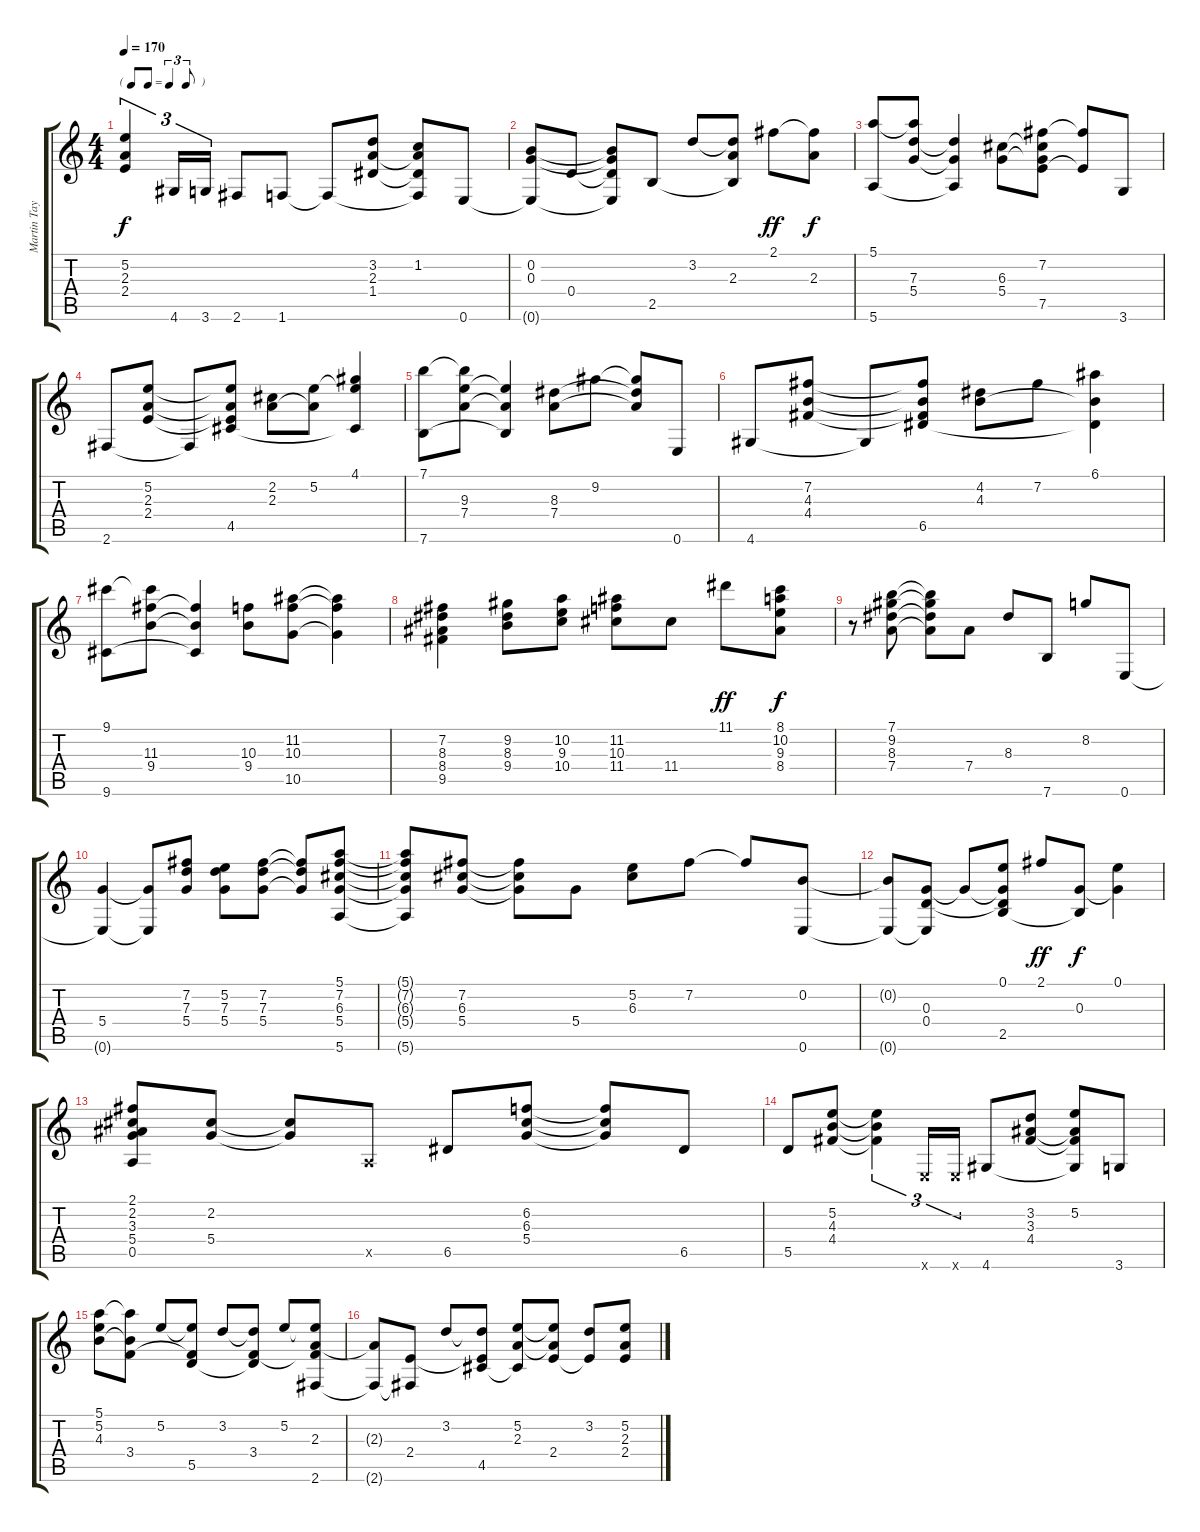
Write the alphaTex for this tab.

\track ("Martin Taylor" "Martin Tay") {instrument electricguitarjazz}
\staff {score tabs}
\tuning (E4 B3 G3 D3 A2 E2) {hide}
\ts (4 4)
\tf triplet8th
\tempo 170
\clef g2
\ks c
(5.2{t} 2.3{t} 2.4{t}).4{tu (3 2) dy f} 4.6.16{tu (3 2)} 3.6.16{tu (3 2)} 2.6.8 1.6.8 1.6{t}.8 (3.2 2.3 1.4).8 (1.2 2.3{t} 1.4{t} 1.6{t}).8 0.6.8 |
(0.2 0.3 0.6{t}).8 0.4.8 (0.2{t} 0.3{t} 0.4{t} 0.6{t}).8 2.5.8 3.2.8 (3.2{t} 2.3 2.5{t}).8 2.1.8{dy ff} (2.1{t} 2.3).8{dy f} |
(5.1 5.6).8 (5.1{t} 7.3 5.4).8 (7.3{t} 5.4{t} 5.6{t}).4 (6.3 5.4).8 (7.2 6.3{t} 5.4{t} 7.5).8 (7.2{t} 7.5{t}).8 3.6.8 |
2.6.8 (5.2 2.3 2.4).8 2.6{t}.8 (5.2{t} 2.3{t} 2.4{t} 4.5).8 (2.2 2.3).8 (5.2 2.3{t}).8 (4.1 5.2{t} 4.5{t}).4 |
(7.1 7.6).8 (7.1{t} 9.3 7.4).8 (9.3{t} 7.4{t} 7.6{t}).4 (8.3 7.4).8 9.2.8 (9.2{t} 8.3{t} 7.4{t}).8 0.6.8 |
4.6.8 (7.2 4.3 4.4).8 4.6{t}.8 (7.2{t} 4.3{t} 4.4{t} 6.5).8 (4.2 4.3).8 7.2.8 (6.1 4.3{t} 6.5{t}).4 |
(9.1 9.6).8 (9.1{t} 11.3 9.4).8 (11.3{t} 9.4{t} 9.6{t}).4 (10.3 9.4).8 (11.2 10.3 10.5).8 (11.2{t} 10.3{t} 10.5{t}).4 |
(7.2 8.3 8.4 9.5).4 (9.2 8.3 9.4).8 (10.2 9.3 10.4).8 (11.2 10.3 11.4).8 11.4.8 11.1.8{dy ff} (8.1 10.2 9.3 8.4).8{dy f} |
r.8 (7.1 9.2 8.3 7.4).8 (7.1{t} 9.2{t} 8.3{t} 7.4{t}).8 7.4.8 8.3.8 7.6.8 8.2.8 0.6.8 |
(5.4 0.6{t}).4 (5.4{t} 0.6{t}).8 (7.2 7.3 5.4).8 (5.2 7.3 5.4).8 (7.2 7.3 5.4).8 (7.2{t} 7.3{t} 5.4{t}).8 (5.1 7.2 6.3 5.4 5.6).8 |
(5.1{t} 7.2{t} 6.3{t} 5.4{t} 5.6{t}).8 (7.2 6.3 5.4).8 (7.2{t} 6.3{t} 5.4{t}).8 5.4.8 (5.2 6.3).8 7.2.8 7.2{t}.8 (0.2 0.6).8 |
(0.2{t} 0.6{t}).8 (0.3 0.4 0.6{t}).8 0.3{t}.8 (0.1 0.3{t} 0.4{t} 2.5).8 2.1.8{dy ff} (0.3 2.5{t}).8{dy f} (0.1 0.3{t}).4 |
(2.1 2.2 3.3 5.4 0.5).8 (2.2 5.4).8 (2.2{t} 5.4{t}).8 0.5{x}.8 6.5.8 (6.2 6.3 5.4).8 (6.2{t} 6.3{t} 5.4{t}).8 6.5.8 |
5.5.8 (5.2 4.3 4.4).8 (5.2{t} 4.3{t} 4.4{t}).4{tu (3 2)} 0.6{x}.16{tu (3 2)} 0.6{x}.16{tu (3 2)} 4.6.8 (3.2 3.3 4.4).8 (5.2 3.3{t} 4.4{t} 4.6{t}).8 3.6.8 |
(5.1 5.2 4.3).8 (5.1{t} 4.3{t} 3.4).8 5.2.8 (5.2{t} 3.4{t} 5.5).8 3.2.8 (3.2{t} 3.4 5.5{t}).8 5.2.8 (5.2{t} 2.3 3.4{t} 2.6).8 |
(2.3{t} 2.6{t}).8 (2.4 2.6{t}).8 3.2.8 (3.2{t} 2.4{t} 4.5).8 (5.2 2.3 4.5{t}).8 (5.2{t} 2.3{t} 2.4).8 (3.2 2.4{t}).8 (5.2 2.3 2.4).8
